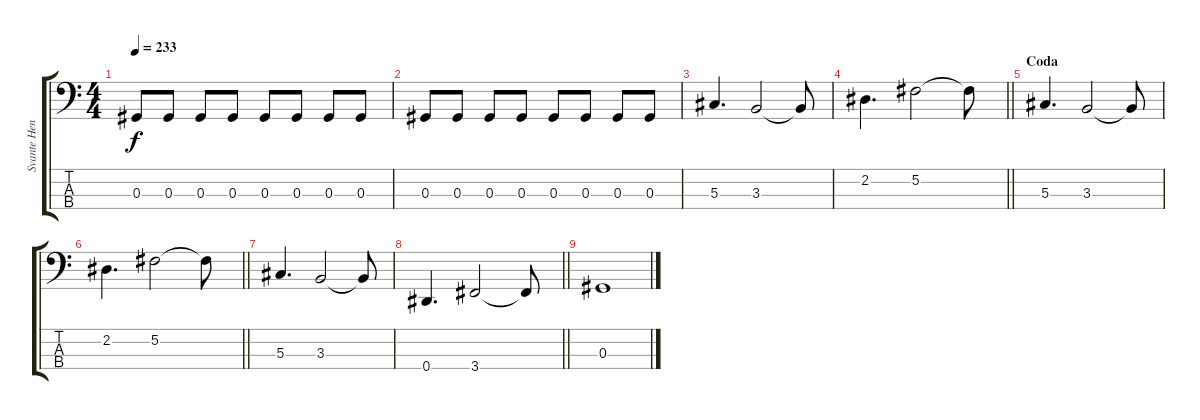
\track ("Svante Henrysson" "Svante Hen") {instrument electricbassfinger}
\staff {score tabs}
\tuning (Gb2 Db2 Ab1 Eb1) {hide}
\ts (4 4)
\tempo 233
\clef f4
\ks c
0.3.8{dy f} 0.3.8 0.3.8 0.3.8 0.3.8 0.3.8 0.3.8 0.3.8 |
0.3.8 0.3.8 0.3.8 0.3.8 0.3.8 0.3.8 0.3.8 0.3.8 |
5.3.4{d} 3.3.2 3.3{t}.8 |
\barLineRight lightlight
2.2.4{d} 5.2.2 5.2{t}.8 |
\section ("" "Coda")
5.3.4{d} 3.3.2 3.3{t}.8 |
\barLineRight lightlight
2.2.4{d} 5.2.2 5.2{t}.8 |
5.3.4{d} 3.3.2 3.3{t}.8 |
\barLineRight lightlight
0.4.4{d} 3.4.2 3.4{t}.8 |
0.3.1
